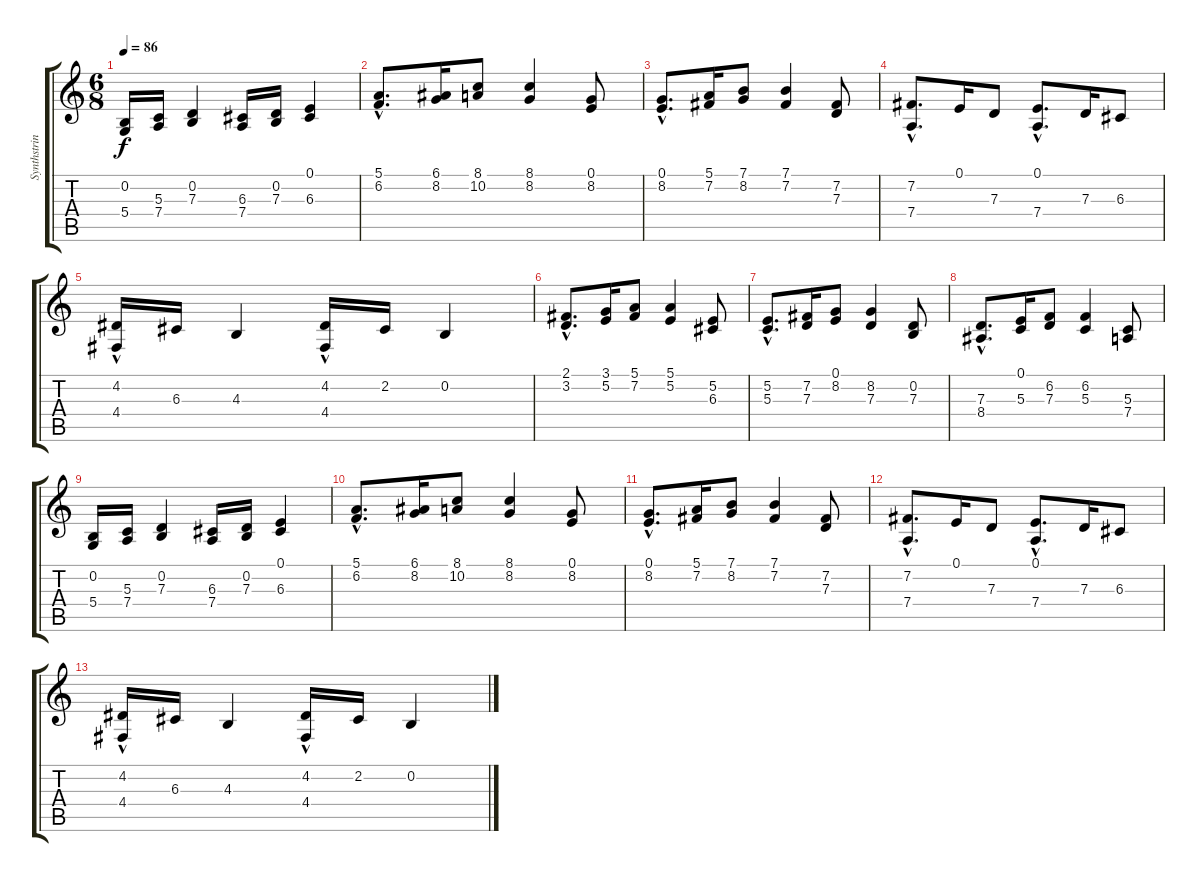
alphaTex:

\track ("Synthstring" "Synthstrin") {instrument synthstrings1}
\staff {score tabs}
\tuning (E4 B3 G3 D3 A2 E2) {hide}
\ts (6 8)
\tempo 86
\clef g2
\ks c
(0.2 5.4).16{dy f} (5.3 7.4).16 (0.2 7.3).4 (6.3 7.4).16 (0.2 7.3).16 (0.1 6.3).4 |
(5.1{hac} 6.2{hac}).8{d} (6.1 8.2).16 (8.1 10.2).8 (8.1 8.2).4 (0.1 8.2).8 |
(0.1{hac} 8.2{hac}).8{d} (5.1 7.2).16 (7.1 8.2).8 (7.1 7.2).4 (7.2 7.3).8 |
(7.2{hac} 7.4{hac}).8{d} 0.1.16 7.3.8 (0.1{hac} 7.4{hac}).8{d} 7.3.16 6.3.8 |
(4.2 4.4{hac}).16 6.3.16 4.3.4 (4.2 4.4{hac}).16 2.2.16 0.2.4 |
(2.1{hac} 3.2{hac}).8{d} (3.1 5.2).16{volume 14} (5.1 7.2).8{volume 14} (5.1 5.2).4{volume 14} (5.2 6.3).8{volume 13} |
(5.2{hac} 5.3{hac}).8{d volume 12} (7.2 7.3).16{volume 12} (0.1 8.2).8{volume 12} (8.2 7.3).4{volume 11} (0.2 7.3).8{volume 10} |
(7.3{hac} 8.4{hac}).8{d volume 10} (0.1 5.3).16{volume 10} (6.2 7.3).8{volume 9} (6.2 5.3).4{volume 9} (5.3 7.4).8{volume 8} |
(0.2 5.4).16{volume 8} (5.3 7.4).16{volume 7} (0.2 7.3).4{volume 7} (6.3 7.4).16{volume 6} (0.2 7.3).16{volume 6} (0.1 6.3).4{volume 6} |
(5.1{hac} 6.2{hac}).8{d volume 5} (6.1 8.2).16{volume 4} (8.1 10.2).8{volume 4} (8.1 8.2).4{volume 4} (0.1 8.2).8{volume 3} |
(0.1{hac} 8.2{hac}).8{d volume 3} (5.1 7.2).16{volume 2} (7.1 8.2).8{volume 2} (7.1 7.2).4{volume 2} (7.2 7.3).8{volume 1} |
(7.2{hac} 7.4{hac}).8{d volume 1} 0.1.16{volume 1} 7.3.8{volume 0} (0.1{hac} 7.4{hac}).8{d volume 0} 7.3.16{volume 0} 6.3.8 |
(4.2 4.4{hac}).16 6.3.16 4.3.4 (4.2 4.4{hac}).16 2.2.16 0.2.4
